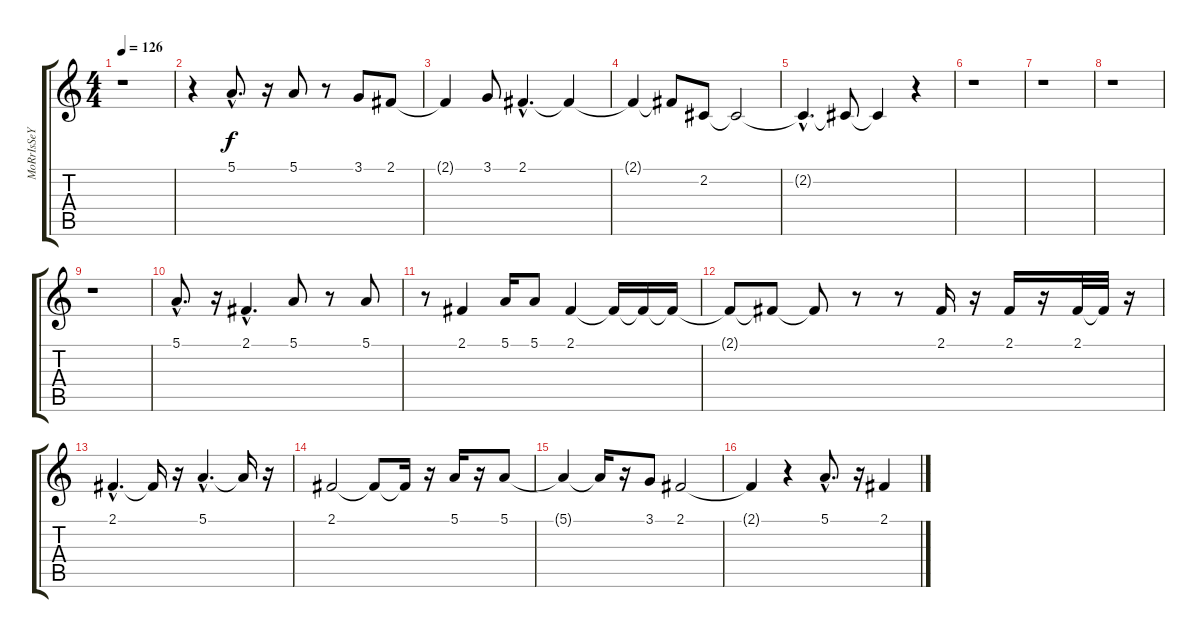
\track ("MoRrIsSeY" "MoRrIsSeY") {instrument flute}
\staff {score tabs}
\tuning (E4 B3 G3 D3 A2 E2) {hide}
\ts (4 4)
\tempo 126
\clef g2
\ks c
r.1{dy f} |
r.4 5.1{hac}.8{d volume 13} r.16 5.1.8{volume 13} r.8 3.1.8{volume 12} 2.1.8 |
2.1{t}.4 3.1.8 2.1{hac}.4{d volume 13} 2.1{t}.4{volume 0} |
2.1{t}.4 2.1{t}.8 2.2.8{volume 12} 2.2{t}.2 |
2.2{hac t}.4{d volume 0} 2.2{t}.8 2.2{t}.4 r.4 |
r.1 |
r.1 |
r.1 |
r.1 |
5.1{hac}.8{d volume 15} r.16 2.1{hac}.4{d volume 12} 5.1.8{volume 12} r.8 5.1.8{volume 13} |
r.8 2.1.4{volume 12} 5.1.16{volume 14} 5.1.8{volume 11} 2.1.4{volume 13} 2.1{t}.16 2.1{t}.16 2.1{t}.16{volume 12} |
2.1{t}.8{volume 10} 2.1{t}.8 2.1{t}.8{volume 0} r.8{volume 0} r.8{volume 0} 2.1.16{volume 14} r.16 2.1.16{volume 13} r.16 2.1.32{volume 16} 2.1{t}.32 r.16 |
2.1{hac}.4{d volume 13} 2.1{t}.16 r.16 5.1{hac}.4{d volume 14} 5.1{t}.16 r.16 |
2.1.2{volume 13} 2.1{t}.8 2.1{t}.16 r.16 5.1.16{volume 14} r.16 5.1.8{volume 13} |
5.1{t}.4 5.1{t}.16 r.16 3.1.8{volume 13} 2.1.2{volume 13} |
2.1{t}.4{volume 6} r.4 5.1{hac}.8{d volume 13} r.16 2.1.4{volume 12}
